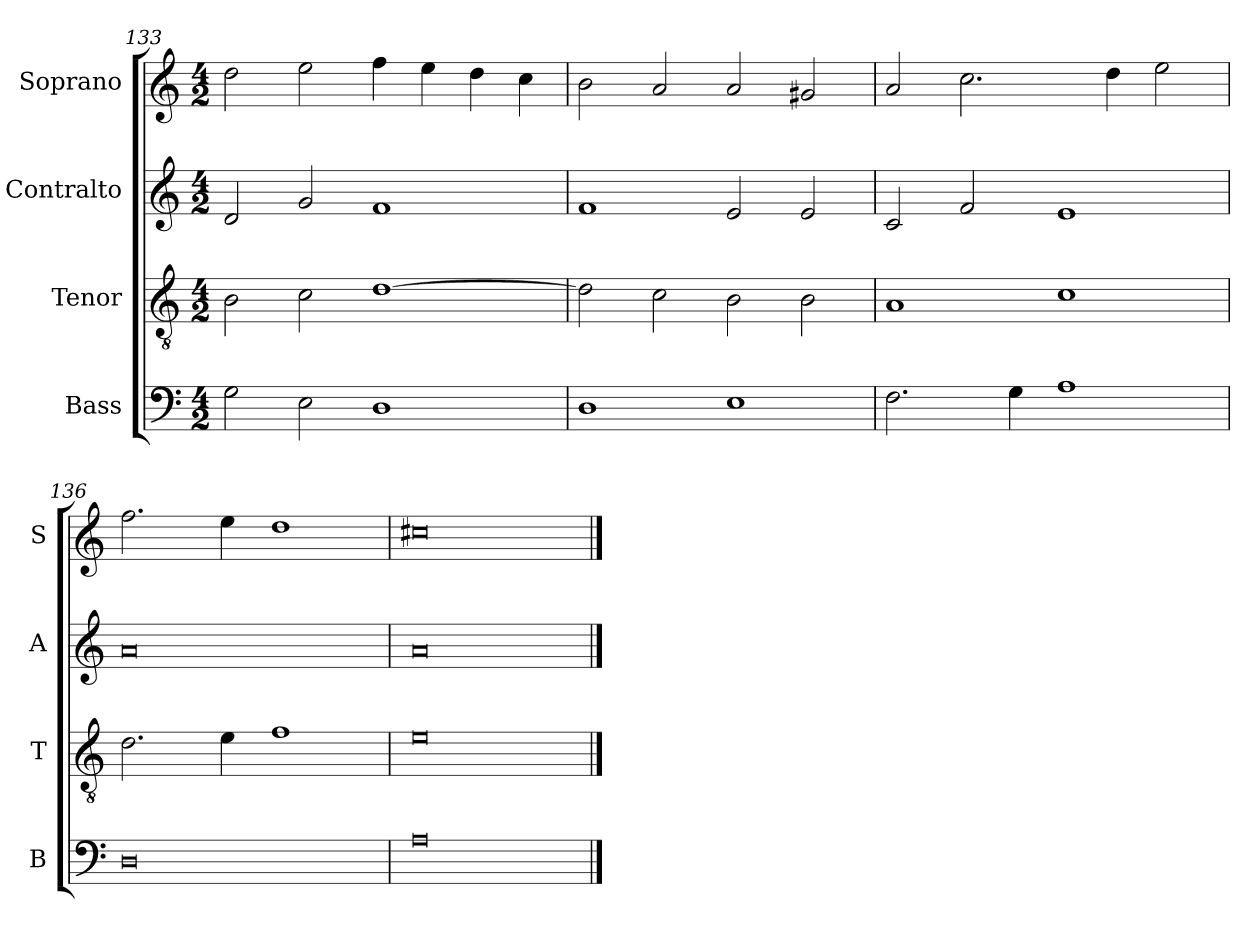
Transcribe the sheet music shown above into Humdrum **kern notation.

**kern	**kern	**kern	**kern
*part4	*part3	*part2	*part1
*staff4	*staff3	*staff2	*staff1
*I"Bass	*I"Tenor	*I"Contralto	*I"Soprano
*I'B	*I'T	*I'A	*I'S
*clefF4	*clefGv2	*clefG2	*clefG2
*k[]	*k[]	*k[]	*k[]
*A:aeo	*A:aeo	*A:aeo	*A:aeo
*M4/2	*M4/2	*M4/2	*M4/2
=133	=133	=133	=133
2G	2B	2d	2dd
2E	2c	2g	2ee
1D	[1d	1f	4ff
.	.	.	4ee
.	.	.	4dd
.	.	.	4cc
=134	=134	=134	=134
1D	2d]	1f	2b
.	2c	.	2a
1E	2B	2e	2a
.	2B	2e	2g#X
=135	=135	=135	=135
2.F	1A	2c	2a
.	.	2f	2.cc
4G	.	.	.
1A	1c	1e	.
.	.	.	4dd
.	.	.	2ee
=136	=136	=136	=136
0D	2.d	0a	2.ff
.	4e	.	4ee
.	1f	.	1dd
=137	=137	=137	=137
0A	0e	0a	0cc#X
==	==	==	==
*-	*-	*-	*-
